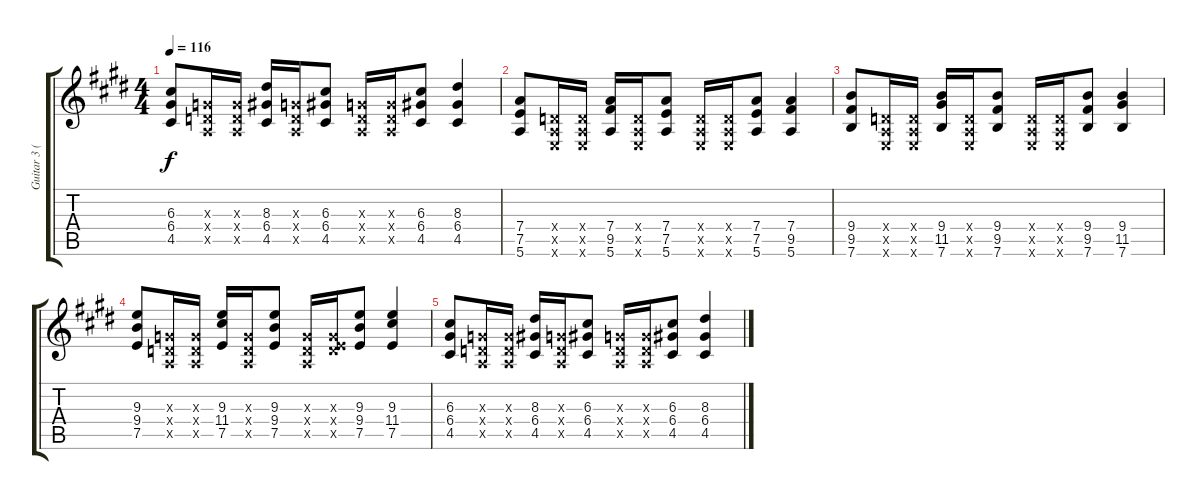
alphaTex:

\track ("Guitar 3 (w/dist.) | Fender Telecaster" "Guitar 3 (") {instrument distortionguitar}
\staff {score tabs}
\tuning (E4 B3 G3 D3 A2 E2) {hide}
\ts (4 4)
\tempo 116
\clef g2
\ks c#minor
(6.3 6.4 4.5).8{dy f} (0.3{x} 0.4{x} 0.5{x}).16 (0.3{x} 0.4{x} 0.5{x}).16 (8.3 6.4 4.5).16 (0.3{x} 0.4{x} 0.5{x}).16 (6.3 6.4 4.5).8 (0.3{x} 0.4{x} 0.5{x}).16 (0.3{x} 0.4{x} 0.5{x}).16 (6.3 6.4 4.5).8 (8.3 6.4 4.5).4 |
(7.4 7.5 5.6).8 (0.4{x} 0.5{x} 0.6{x}).16 (0.4{x} 0.5{x} 0.6{x}).16 (7.4 9.5 5.6).16 (0.4{x} 0.5{x} 0.6{x}).16 (7.4 7.5 5.6).8 (0.4{x} 0.5{x} 0.6{x}).16 (0.4{x} 0.5{x} 0.6{x}).16 (7.4 7.5 5.6).8 (7.4 9.5 5.6).4 |
(9.4 9.5 7.6).8 (0.4{x} 0.5{x} 0.6{x}).16 (0.4{x} 0.5{x} 0.6{x}).16 (9.4 11.5 7.6).16 (0.4{x} 0.5{x} 0.6{x}).16 (9.4 9.5 7.6).8 (0.4{x} 0.5{x} 0.6{x}).16 (0.4{x} 0.5{x} 0.6{x}).16 (9.4 9.5 7.6).8 (9.4 11.5 7.6).4 |
(9.3 9.4 7.5).8 (0.3{x} 0.4{x} 0.5{x}).16 (0.3{x} 0.4{x} 0.5{x}).16 (9.3 11.4 7.5).16 (0.3{x} 0.4{x} 0.5{x}).16 (9.3 9.4 7.5).8 (0.3{x} 0.4{x} 0.5{x}).16 (0.3{x} 0.4{x} 7.5{x}).16 (9.3 9.4 7.5).8 (9.3 11.4 7.5).4 |
(6.3 6.4 4.5).8 (0.3{x} 0.4{x} 0.5{x}).16 (0.3{x} 0.4{x} 0.5{x}).16 (8.3 6.4 4.5).16 (0.3{x} 0.4{x} 0.5{x}).16 (6.3 6.4 4.5).8 (0.3{x} 0.4{x} 0.5{x}).16 (0.3{x} 0.4{x} 0.5{x}).16 (6.3 6.4 4.5).8 (8.3 6.4 4.5).4
